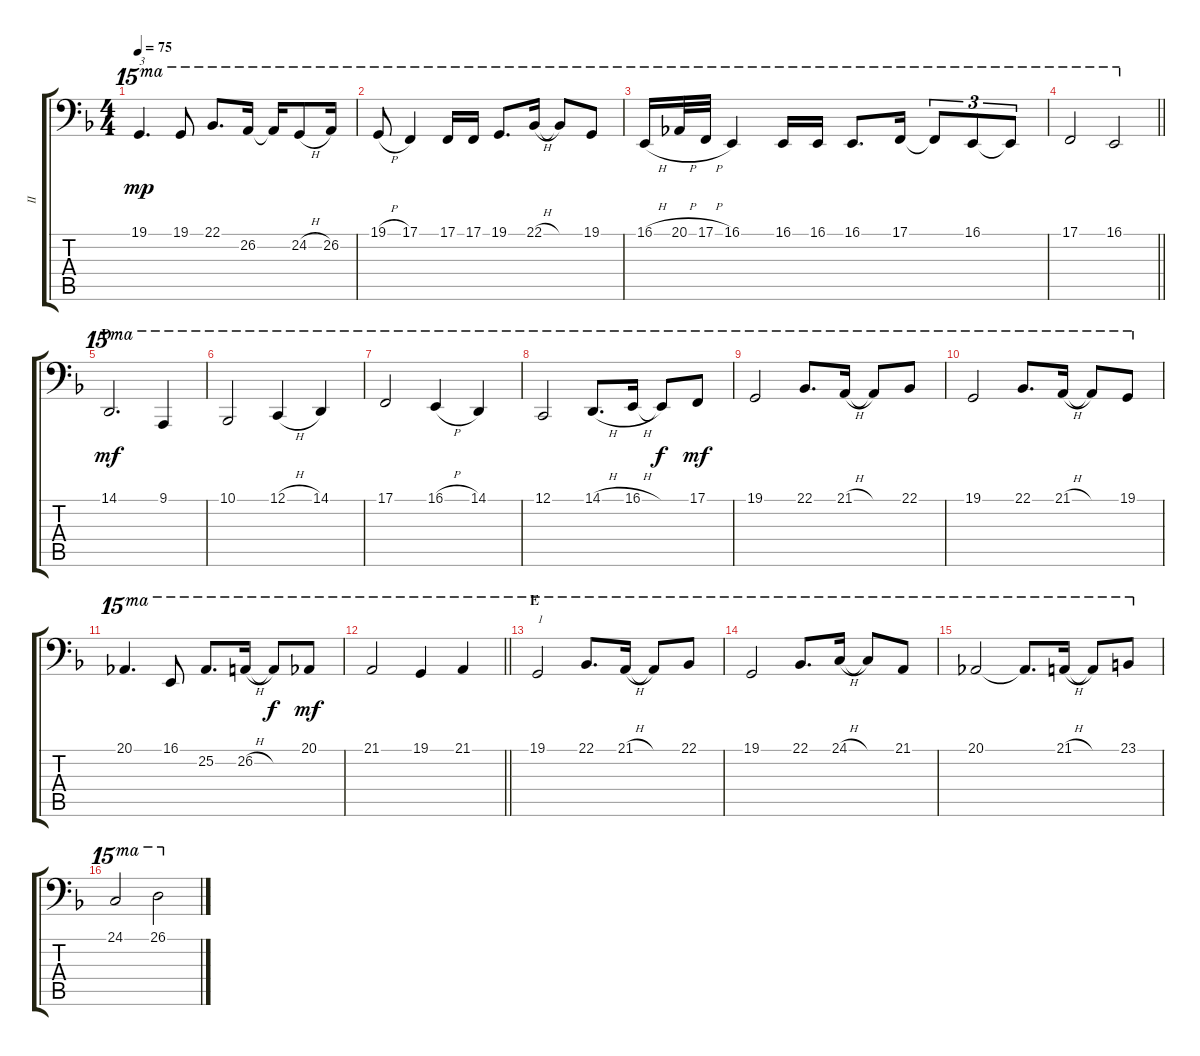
\track ("II" "II") {instrument cello}
\staff {score tabs}
\tuning (C3 G2 D2 A1 E1 B0) {hide}
\ts (4 4)
\tempo 75
\clef f4
\ks dminor
19.1.4{d ot 15ma txt "3" dy mp} 19.1.8{ot 15ma} 22.1.8{d ot 15ma} 26.2.16{ot 15ma} 26.2{t}.16{ot 15ma} 24.2{h}.8{ot 15ma} 26.2.16{ot 15ma} |
19.1{h}.8{ot 15ma} 17.1.4{ot 15ma} 17.1.16{ot 15ma} 17.1.16{ot 15ma} 19.1.8{d ot 15ma} 22.1{h}.16{ot 15ma} 22.1{t}.8{ot 15ma} 19.1.8{ot 15ma} |
16.1{h}.16{ot 15ma} 20.1{h}.32{ot 15ma} 17.1{h}.32{ot 15ma} 16.1.4{ot 15ma} 16.1.16{ot 15ma} 16.1.16{ot 15ma} 16.1.8{d ot 15ma} 17.1.16{ot 15ma} 17.1{t}.8{tu (3 2) ot 15ma} 16.1.8{tu (3 2) ot 15ma} 16.1{t}.8{tu (3 2) ot 15ma} |
\barLineRight lightlight
17.1.2{ot 15ma} 16.1.2{ot 15ma} |
\section ("" "D")
14.1.2{d ot 15ma dy mf} 9.1.4{ot 15ma} |
10.1.2{ot 15ma} 12.1{h}.4{ot 15ma} 14.1.4{ot 15ma} |
17.1.2{ot 15ma} 16.1{h}.4{ot 15ma} 14.1.4{ot 15ma} |
12.1.2{ot 15ma} 14.1{h}.8{d ot 15ma} 16.1{h}.16{ot 15ma} 16.1{t}.8{ot 15ma dy f} 17.1.8{ot 15ma dy mf} |
19.1.2{ot 15ma} 22.1.8{d ot 15ma} 21.1{h}.16{ot 15ma} 21.1{t}.8{ot 15ma} 22.1.8{ot 15ma} |
19.1.2{ot 15ma} 22.1.8{d ot 15ma} 21.1{h}.16{ot 15ma} 21.1{t}.8{ot 15ma} 19.1.8{ot 15ma} |
20.1.4{d ot 15ma} 16.1.8{ot 15ma} 25.2.8{d ot 15ma} 26.2{h}.16{ot 15ma} 26.2{t}.8{ot 15ma dy f} 20.1.8{ot 15ma dy mf} |
\barLineRight lightlight
21.1.2{ot 15ma} 19.1.4{ot 15ma} 21.1.4{ot 15ma} |
\section ("" "E")
19.1.2{ot 15ma txt "1"} 22.1.8{d ot 15ma} 21.1{h}.16{ot 15ma} 21.1{t}.8{ot 15ma} 22.1.8{ot 15ma} |
19.1.2{ot 15ma} 22.1.8{d ot 15ma} 24.1{h}.16{ot 15ma} 24.1{t}.8{ot 15ma} 21.1.8{ot 15ma} |
20.1.2{ot 15ma} 20.1{t}.8{d ot 15ma} 21.1{h}.16{ot 15ma} 21.1{t}.8{ot 15ma} 23.1.8{ot 15ma} |
24.1.2{ot 15ma} 26.1.2{ot 15ma}
